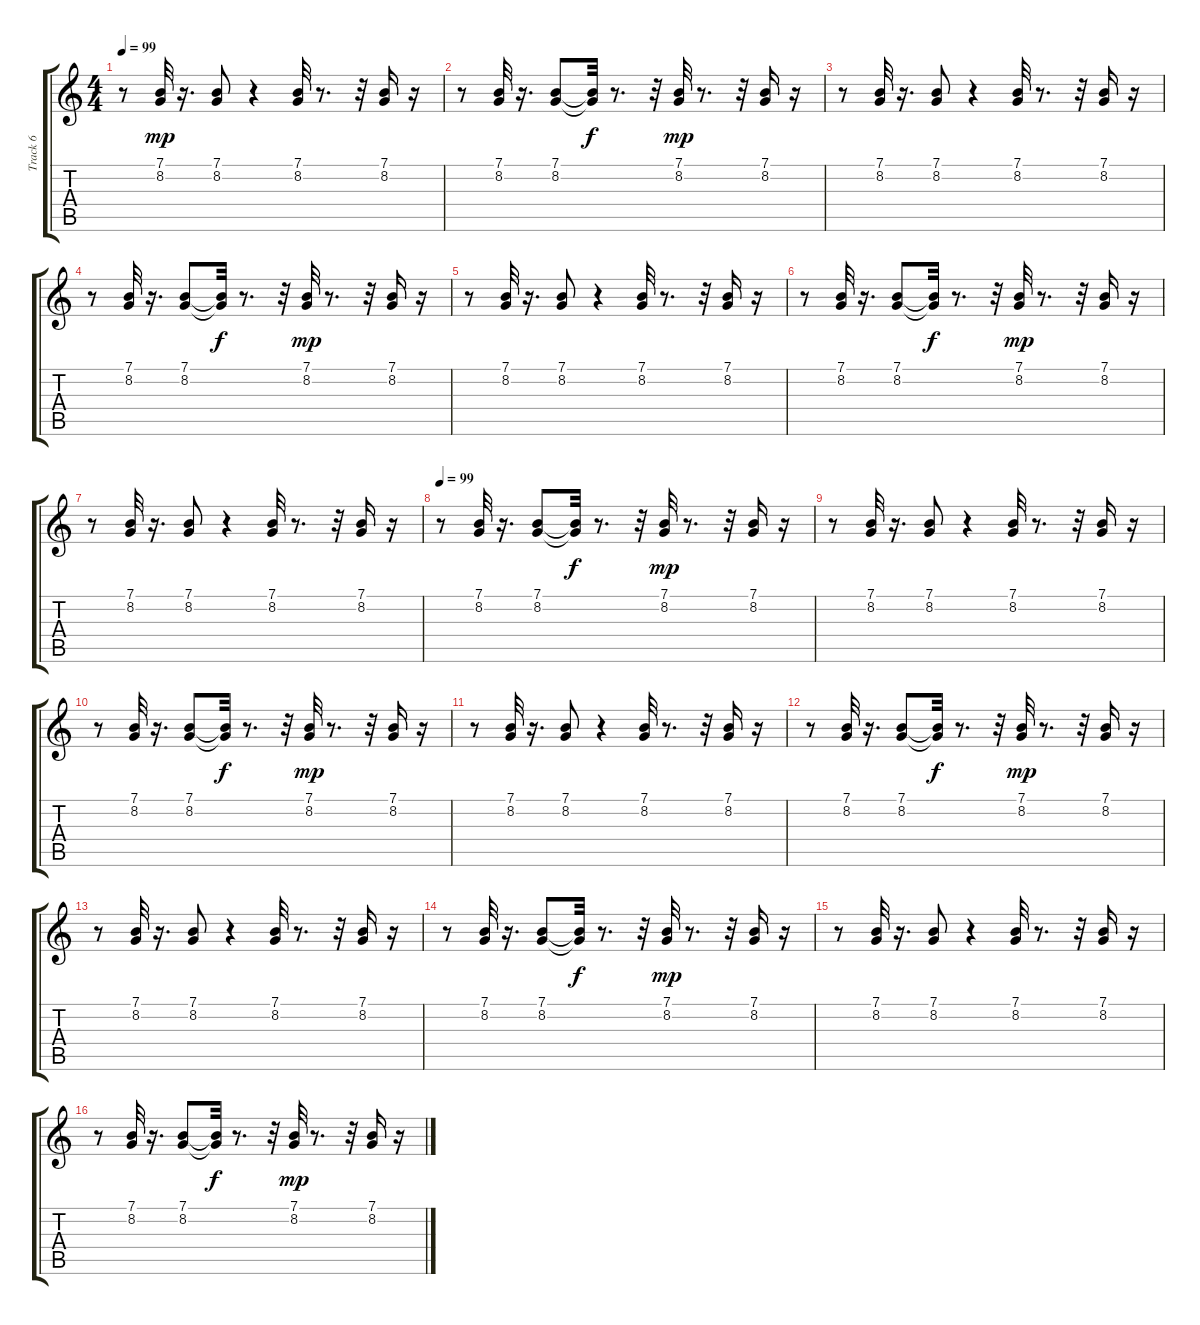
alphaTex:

\track ("Track 6" "Track 6") {instrument voiceoohs}
\staff {score tabs}
\tuning (E4 B3 G3 D3 A2 E2) {hide}
\ts (4 4)
\tempo 99
\clef g2
\ks c
r.8{dy mp} (7.1 8.2).32 r.16{d} (7.1 8.2).8 r.4 (7.1 8.2).32 r.8{d} r.32 (7.1 8.2).16 r.16 |
r.8 (7.1 8.2).32 r.16{d} (7.1 8.2).8 (7.1{t} 8.2{t}).32{dy f} r.8{d} r.32 (7.1 8.2).32{dy mp} r.8{d} r.32 (7.1 8.2).16 r.16 |
r.8 (7.1 8.2).32 r.16{d} (7.1 8.2).8 r.4 (7.1 8.2).32 r.8{d} r.32 (7.1 8.2).16 r.16 |
r.8 (7.1 8.2).32 r.16{d} (7.1 8.2).8 (7.1{t} 8.2{t}).32{dy f} r.8{d} r.32 (7.1 8.2).32{dy mp} r.8{d} r.32 (7.1 8.2).16 r.16 |
r.8 (7.1 8.2).32 r.16{d} (7.1 8.2).8 r.4 (7.1 8.2).32 r.8{d} r.32 (7.1 8.2).16 r.16 |
r.8 (7.1 8.2).32 r.16{d} (7.1 8.2).8 (7.1{t} 8.2{t}).32{dy f} r.8{d} r.32 (7.1 8.2).32{dy mp} r.8{d} r.32 (7.1 8.2).16 r.16 |
r.8 (7.1 8.2).32 r.16{d} (7.1 8.2).8 r.4 (7.1 8.2).32 r.8{d} r.32 (7.1 8.2).16 r.16 |
\tempo 99
r.8 (7.1 8.2).32 r.16{d} (7.1 8.2).8 (7.1{t} 8.2{t}).32{dy f} r.8{d} r.32 (7.1 8.2).32{dy mp} r.8{d} r.32 (7.1 8.2).16 r.16 |
r.8 (7.1 8.2).32 r.16{d} (7.1 8.2).8 r.4 (7.1 8.2).32 r.8{d} r.32 (7.1 8.2).16 r.16 |
r.8 (7.1 8.2).32 r.16{d} (7.1 8.2).8 (7.1{t} 8.2{t}).32{dy f} r.8{d} r.32 (7.1 8.2).32{dy mp} r.8{d} r.32 (7.1 8.2).16 r.16 |
r.8 (7.1 8.2).32 r.16{d} (7.1 8.2).8 r.4 (7.1 8.2).32 r.8{d} r.32 (7.1 8.2).16 r.16 |
r.8 (7.1 8.2).32 r.16{d} (7.1 8.2).8 (7.1{t} 8.2{t}).32{dy f} r.8{d} r.32 (7.1 8.2).32{dy mp} r.8{d} r.32 (7.1 8.2).16 r.16 |
r.8 (7.1 8.2).32 r.16{d} (7.1 8.2).8 r.4 (7.1 8.2).32 r.8{d} r.32 (7.1 8.2).16 r.16 |
r.8 (7.1 8.2).32 r.16{d} (7.1 8.2).8 (7.1{t} 8.2{t}).32{dy f} r.8{d} r.32 (7.1 8.2).32{dy mp} r.8{d} r.32 (7.1 8.2).16 r.16 |
r.8 (7.1 8.2).32 r.16{d} (7.1 8.2).8 r.4 (7.1 8.2).32 r.8{d} r.32 (7.1 8.2).16 r.16 |
r.8 (7.1 8.2).32 r.16{d} (7.1 8.2).8 (7.1{t} 8.2{t}).32{dy f} r.8{d} r.32 (7.1 8.2).32{dy mp} r.8{d} r.32 (7.1 8.2).16 r.16
